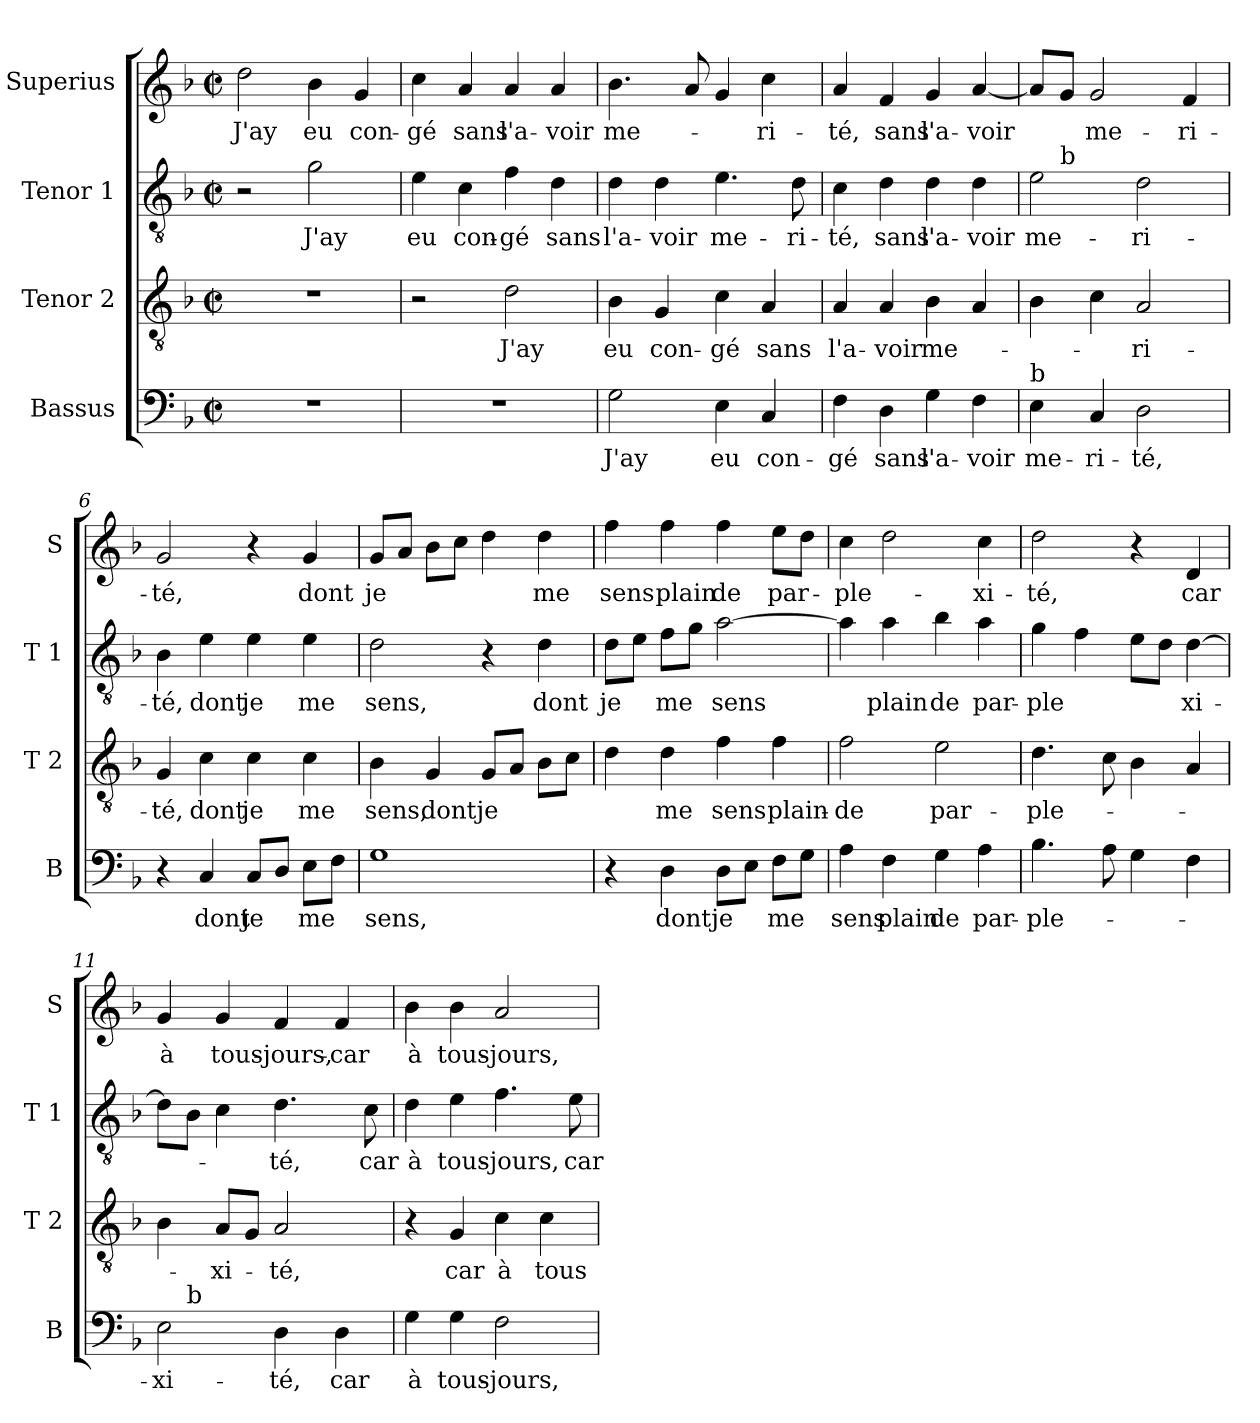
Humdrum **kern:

**kern	**text	**kern	**text	**kern	**text	**kern	**text
*part4	*part4	*part3	*part3	*part2	*part2	*part1	*part1
*staff4	*staff4	*staff3	*staff3	*staff2	*staff2	*staff1	*staff1
*I"Bassus	*	*I"Tenor 2	*	*I"Tenor 1	*	*I"Superius	*
*I'B	*	*I'T 2	*	*I'T 1	*	*I'S	*
*clefF4	*	*clefGv2	*	*clefGv2	*	*clefG2	*
*k[b-]	*	*k[b-]	*	*k[b-]	*	*k[b-]	*
*F:	*	*F:	*	*F:	*	*F:	*
*M2/2	*	*M2/2	*	*M2/2	*	*M2/2	*
*met(c|)	*	*met(c|)	*	*met(c|)	*	*met(c|)	*
=1	=1	=1	=1	=1	=1	=1	=1
1r	.	1r	.	2r	.	2dd\	J'ay
.	.	.	.	2g\	J'ay	4b-\	eu
.	.	.	.	.	.	4g/	con-
=2	=2	=2	=2	=2	=2	=2	=2
1r	.	2r	.	4e\	eu	4cc\	-gé
.	.	.	.	4c\	con-	4a/	sans
.	.	2d\	J'ay	4f\	-gé	4a/	l'a-
.	.	.	.	4d\	sans	4a/	-voir
=3	=3	=3	=3	=3	=3	=3	=3
2G\	J'ay	4B-\	eu	4d\	l'a-	4.b-\	me-
.	.	4G/	con-	4d\	-voir	.	.
.	.	.	.	.	.	8a/	.
4E\	eu	4c\	-gé	4.e\	me-	4g/	.
4C/	con-	4A/	sans	.	.	4cc\	-ri-
.	.	.	.	8d\	-ri-	.	.
=4	=4	=4	=4	=4	=4	=4	=4
4F\	-gé	4A/	l'a-	4c\	-té,	4a/	-té,
4D\	sans	4A/	-voir	4d\	sans	4f/	sans
4G\	l'a-	4B-\	me-	4d\	l'a-	4g/	l'a-
4F\	-voir	4A/	.	4d\	-voir	[4a/	-voir
=5	=5	=5	=5	=5	=5	=5	=5
!LO:TX:a:t=b	!	!	!	!	!	!	!
*	*	*	*	*^	*	*	*
4E\	me-	4B-\	.	2e\	8ryy	me-	8a/L]	.
!	!	!	!	!	!LO:TX:a:t=b	!	!	!
.	.	.	.	.	2..ryy	.	8g/J	.
4C/	-ri-	4c\	.	.	.	.	2g/	me-
2D\	-té,	2A/	-ri-	2d\	.	-ri-	.	.
.	.	.	.	.	.	.	4f/	-ri-
*	*	*	*	*v	*v	*	*	*
!!LO:LB:g=z
=6	=6	=6	=6	=6	=6	=6	=6
4r	.	4G/	-té,	4B-\	-té,	2g/	-té,
4C/	dont	4c\	dont	4e\	dont	.	.
8C/L	je	4c\	je	4e\	je	4r	.
8D/J	.	.	.	.	.	.	.
8E\L	me	4c\	me	4e\	me	4g/	dont
8F\J	.	.	.	.	.	.	.
=7	=7	=7	=7	=7	=7	=7	=7
1G	sens,	4B-\	sens,	2d\	sens,	8g/L	je
.	.	.	.	.	.	8a/J	.
.	.	4G/	dont	.	.	8b-\L	.
.	.	.	.	.	.	8cc\J	.
.	.	8G/L	je	4r	.	4dd\	.
.	.	8A/J	.	.	.	.	.
.	.	8B-\L	.	4d\	dont	4dd\	me
.	.	8c\J	.	.	.	.	.
=8	=8	=8	=8	=8	=8	=8	=8
4r	.	4d\	.	8d\L	je	4ff\	sens
.	.	.	.	8e\J	.	.	.
4D\	dont	4d\	me	8f\L	me	4ff\	plain
.	.	.	.	8g\J	.	.	.
8D\L	je	4f\	sens	[2a\	sens	4ff\	de
8E\J	.	.	.	.	.	.	.
8F\L	me	4f\	plain-	.	.	8ee\L	par-
8G\J	.	.	.	.	.	8dd\J	.
=9	=9	=9	=9	=9	=9	=9	=9
4A\	sens	2f\	-de	4a\]	.	4cc\	-ple-
4F\	plain	.	.	4a\	plain	2dd\	.
4G\	de	2e\	par-	4b-\	de	.	.
4A\	par-	.	.	4a\	par-	4cc\	-xi-
=10	=10	=10	=10	=10	=10	=10	=10
4.B-\	-ple-	4.d\	-ple-	4g\	-ple	2dd\	-té,
.	.	.	.	4f\	.	.	.
8A\	.	8c\	.	.	.	.	.
4G\	.	4B-\	.	8e\L	.	4r	.
.	.	.	.	8d\J	.	.	.
4F\	.	4A/	.	[4d\	xi-	4d/	car
!!LO:LB:g=z
=11	=11	=11	=11	=11	=11	=11	=11
*^	*	*	*	*	*	*	*
2E\	8ryy	-xi-	4B-\	.	8d\L]	.	4g/	à
!	!LO:TX:a:t=b	!	!	!	!	!	!	!
.	2..ryy	.	.	.	8B-\J	.	.	.
.	.	.	8A/L	-xi-	4c\	.	4g/	tous-
.	.	.	8G/J	.	.	.	.	.
4D\	.	-té,	2A/	-té,	4.d\	-té,	4f/	-jours,-
4D\	.	car	.	.	.	.	4f/	-car
.	.	.	.	.	8c\	car	.	.
*v	*v	*	*	*	*	*	*	*
=12	=12	=12	=12	=12	=12	=12	=12
4G\	à	4r	.	4d\	à	4b-\	à
4G\	tous-	4G/	car	4e\	tous-	4b-\	tous-
2F\	-jours,	4c\	à	4.f\	-jours,	2a/	-jours,
.	.	4c\	tous-	.	.	.	.
.	.	.	.	8e\	car	.	.
=	=	=	=	=	=	=	=
*-	*-	*-	*-	*-	*-	*-	*-
